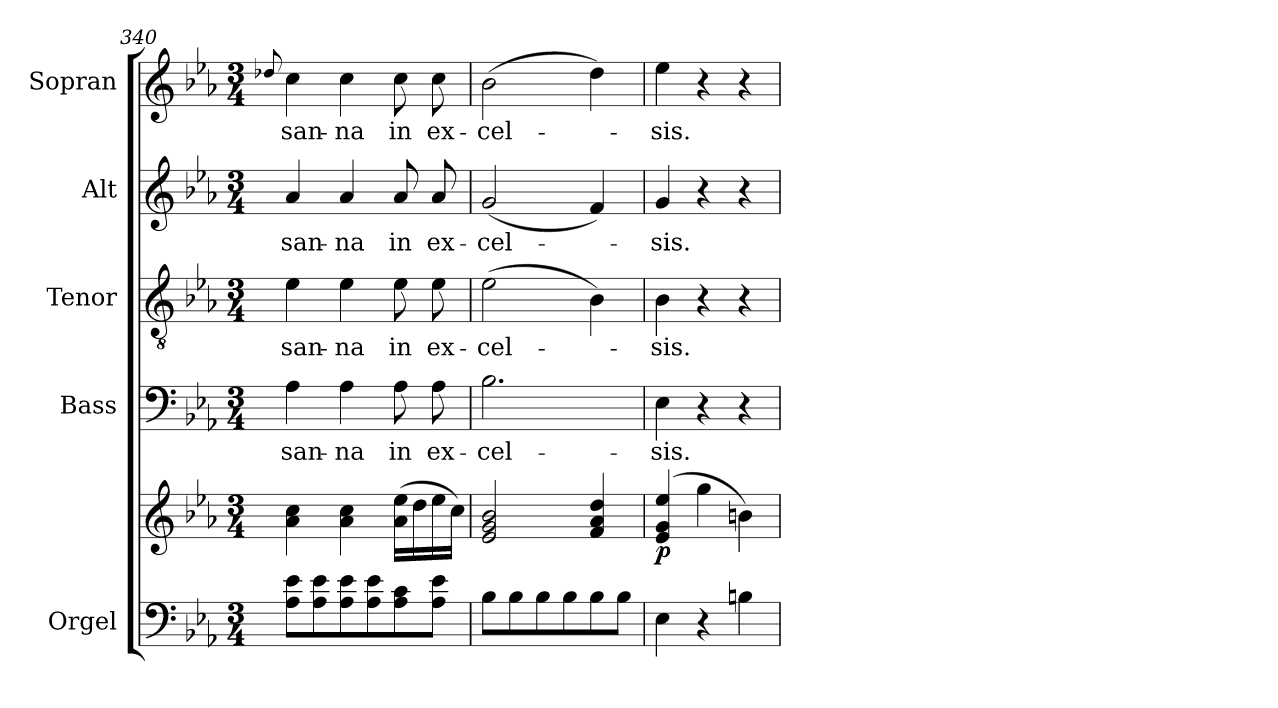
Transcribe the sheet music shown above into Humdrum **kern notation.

**kern	**kern	**dynam	**kern	**text	**kern	**text	**kern	**text	**kern	**text
*part5	*part5	*part5	*part4	*part4	*part3	*part3	*part2	*part2	*part1	*part1
*staff6	*staff5	*staff5/6	*staff4	*staff4	*staff3	*staff3	*staff2	*staff2	*staff1	*staff1
*I"Orgel	*	*	*I"Bass	*	*I"Tenor	*	*I"Alt	*	*I"Sopran	*
*I'Org.	*	*	*I'B.	*	*I'T.	*	*I'A.	*	*I'S.	*
*clefF4	*clefG2	*	*clefF4	*	*clefGv2	*	*clefG2	*	*clefG2	*
*k[b-e-a-]	*k[b-e-a-]	*	*k[b-e-a-]	*	*k[b-e-a-]	*	*k[b-e-a-]	*	*k[b-e-a-]	*
*E-:	*E-:	*	*E-:	*	*E-:	*	*E-:	*	*E-:	*
*M3/4	*M3/4	*	*M3/4	*	*M3/4	*	*M3/4	*	*M3/4	*
=340	=340	=340	=340	=340	=340	=340	=340	=340	=340	=340
.	.	.	.	.	.	.	.	.	8qqdd-X/	.
!	!	!	!	!LO:LY:b	!	!LO:LY:b	!	!LO:LY:b	!	!LO:LY:b
8A-\ 8e-\L	4a-\ 4cc\	.	4A-\	-san-	4e-\	-san-	4a-/	-san-	4cc\	-san-
8A-\ 8e-\	.	.	.	.	.	.	.	.	.	.
!	!	!	!	!LO:LY:b	!	!LO:LY:b	!	!LO:LY:b	!	!LO:LY:b
8A-\ 8e-\	4a-\ 4cc\	.	4A-\	-na	4e-\	-na	4a-/	-na	4cc\	-na
8A-\ 8e-\	.	.	.	.	.	.	.	.	.	.
!	!	!	!	!LO:LY:b	!	!LO:LY:b	!	!LO:LY:b	!	!LO:LY:b
8A-\ 8c\	(>16a-\ 16ee-\LL	.	8A-\	in	8e-\	in	8a-/	in	8cc\	in
.	16dd\	.	.	.	.	.	.	.	.	.
!	!	!	!	!LO:LY:b	!	!LO:LY:b	!	!LO:LY:b	!	!LO:LY:b
8A-\ 8e-\J	16ee-\	.	8A-\	ex-	8e-\	ex-	8a-/	ex-	8cc\	ex-
.	16cc\JJ)	.	.	.	.	.	.	.	.	.
=341	=341	=341	=341	=341	=341	=341	=341	=341	=341	=341
!	!	!	!	!LO:LY:b	!	!LO:LY:b	!	!LO:LY:b	!	!LO:LY:b
8B-\L	2e-/ 2g/ 2b-/	.	2.B-\	-cel-	(>2e-\	-cel-	(<2g/	-cel-	(>2b-\	-cel-
8B-\	.	.	.	.	.	.	.	.	.	.
8B-\	.	.	.	.	.	.	.	.	.	.
8B-\	.	.	.	.	.	.	.	.	.	.
8B-\	4f/ 4a-/ 4dd/	.	.	.	4B-\)	.	4f/)	.	4dd\)	.
8B-\J	.	.	.	.	.	.	.	.	.	.
=342	=342	=342	=342	=342	=342	=342	=342	=342	=342	=342
!	!	!LO:DY:b	!	!LO:LY:b	!	!LO:LY:b	!	!LO:LY:b	!	!LO:LY:b
4E-\	(4e-/ 4g/ 4ee-/	p	4E-\	-sis.	4B-\	-sis.	4g/	-sis.	4ee-\	-sis.
4r	4gg\	.	4r	.	4r	.	4r	.	4r	.
4Bn\	4bn\)	.	4r	.	4r	.	4r	.	4r	.
=	=	=	=	=	=	=	=	=	=	=
*-	*-	*-	*-	*-	*-	*-	*-	*-	*-	*-
